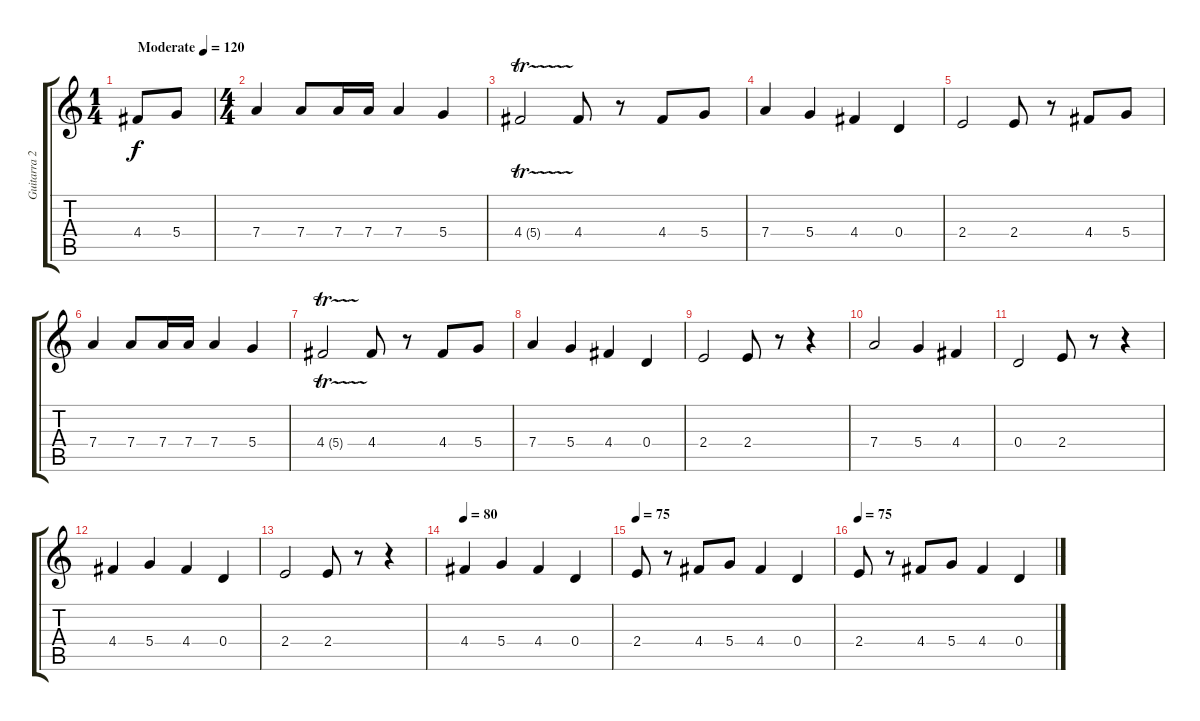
\track ("Guitarra 2" "Guitarra 2") {instrument overdrivenguitar}
\staff {score tabs}
\tuning (E4 B3 G3 D3 A2 E2) {hide}
\ts (1 4)
\tempo (120 "Moderate")
\tempo 95
\tempo (120 "Moderate")
\clef g2
\ks c
4.4.8{dy f volume 12 balance 0 instrument overdrivenguitar} 5.4.8 |
\ts (4 4)
7.4.4 7.4.8 7.4.16 7.4.16 7.4.4 5.4.4 |
4.4{tr (5 32)}.2 4.4.8 r.8 4.4.8 5.4.8 |
7.4.4 5.4.4 4.4.4 0.4.4 |
2.4.2 2.4.8 r.8 4.4.8 5.4.8 |
7.4.4 7.4.8 7.4.16 7.4.16 7.4.4 5.4.4 |
4.4{tr (5 32)}.2 4.4.8 r.8 4.4.8 5.4.8 |
7.4.4 5.4.4 4.4.4 0.4.4 |
2.4.2 2.4.8 r.8 r.4 |
7.4.2 5.4.4 4.4.4 |
0.4.2 2.4.8 r.8 r.4 |
4.4.4 5.4.4 4.4.4 0.4.4 |
2.4.2 2.4.8 r.8 r.4 |
\tempo 80
4.4.4 5.4.4 4.4.4 0.4.4 |
\tempo 75
2.4.8 r.8 4.4.8 5.4.8 4.4.4 0.4.4 |
\tempo 65
\tempo 75
2.4.8 r.8 4.4.8 5.4.8 4.4.4 0.4.4
